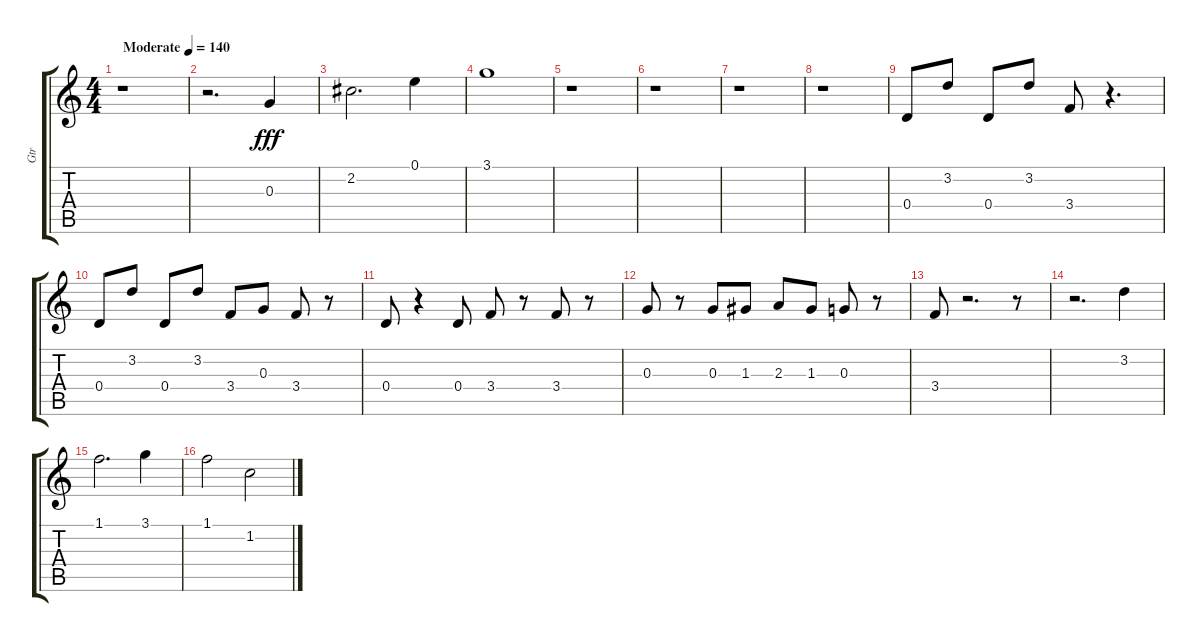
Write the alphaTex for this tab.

\track ("Gtr" "Gtr") {instrument distortionguitar}
\staff {score tabs}
\tuning (E4 B3 G3 D3 A2 E2) {hide}
\ts (4 4)
\tempo (140 "Moderate")
\clef g2
\ks c
r.1{dy fff instrument distortionguitar} |
r.2{d} 0.3.4 |
2.2.2{d} 0.1.4 |
3.1.1 |
r.1 |
r.1 |
r.1 |
r.1 |
0.4.8 3.2.8 0.4.8 3.2.8 3.4.8 r.4{d} |
0.4.8 3.2.8 0.4.8 3.2.8 3.4.8 0.3.8 3.4.8 r.8 |
0.4.8 r.4 0.4.8 3.4.8 r.8 3.4.8 r.8 |
0.3.8 r.8 0.3.8 1.3.8 2.3.8 1.3.8 0.3.8 r.8 |
3.4.8 r.2{d} r.8 |
r.2{d} 3.2.4 |
1.1.2{d} 3.1.4 |
1.1.2 1.2.2
